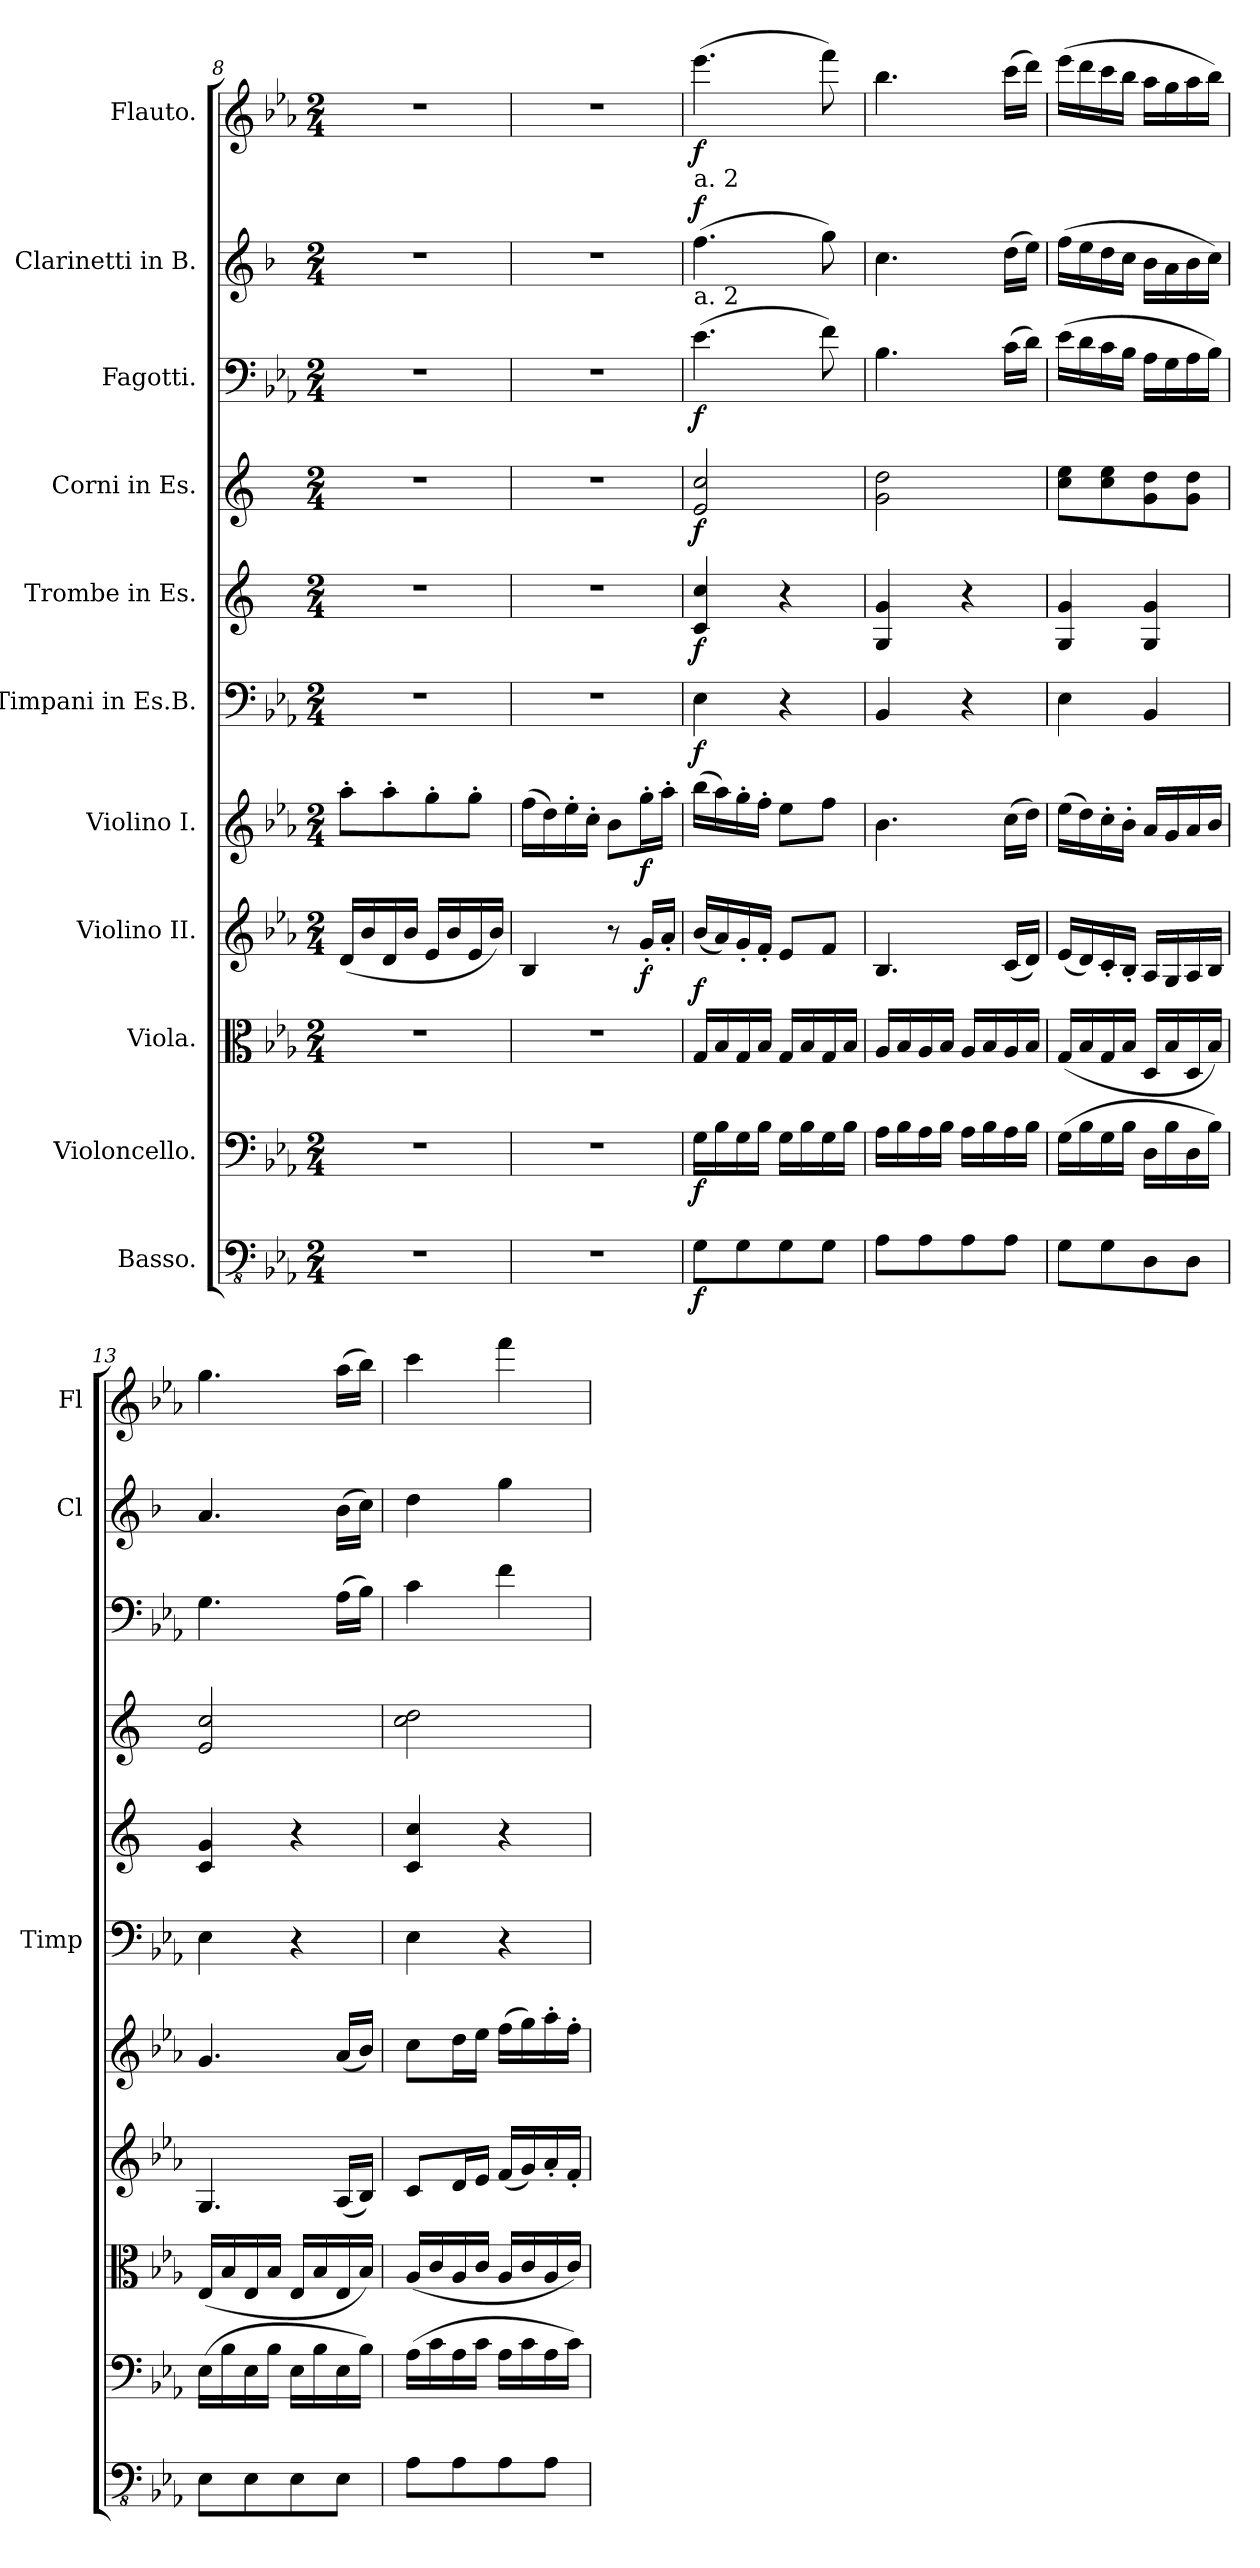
**kern	**dynam	**kern	**dynam	**kern	**text	**dynam	**kern	**dynam	**kern	**dynam	**kern	**dynam	**kern	**dynam	**kern	**dynam	**kern	**dynam	**kern	**text	**dynam	**kern	**dynam
*part11	*part11	*part10	*part10	*part9	*part9	*part9	*part8	*part8	*part7	*part7	*part6	*part6	*part5	*part5	*part4	*part4	*part3	*part3	*part2	*part2	*part2	*part1	*part1
*staff11	*staff11	*staff10	*staff10	*staff9	*staff9	*staff9	*staff8	*staff8	*staff7	*staff7	*staff6	*staff6	*staff5	*staff5	*staff4	*staff4	*staff3	*staff3	*staff2	*staff2	*staff2	*staff1	*staff1
*I"Basso.	*	*I"Violoncello.	*	*I"Viola.	*	*	*I"Violino II.	*	*I"Violino I.	*	*I"Timpani in Es.B.	*	*I"Trombe in Es.	*	*I"Corni in Es.	*	*I"Fagotti.	*	*I"Clarinetti in B.	*	*	*I"Flauto.	*
*	*	*	*	*	*	*	*	*	*	*	*I'Timp	*	*	*	*	*	*	*	*I'Cl	*	*	*I'Fl	*
*clefFv4	*	*clefF4	*	*clefC3	*	*	*clefG2	*	*clefG2	*	*clefF4	*	*clefG2	*	*clefG2	*	*clefF4	*	*clefG2	*	*	*clefG2	*
*	*	*	*	*	*	*	*	*	*	*	*	*	*ITrd1c2	*	*ITrd4c7	*	*	*	*ITrd1c2	*	*	*	*
*k[b-e-a-]	*	*k[b-e-a-]	*	*k[b-e-a-]	*	*	*k[b-e-a-]	*	*k[b-e-a-]	*	*k[b-e-a-]	*	*k[b-e-]	*	*k[b-]	*	*k[b-e-a-]	*	*k[b-e-a-]	*	*	*k[b-e-a-]	*
*M2/4	*	*M2/4	*	*M2/4	*	*	*M2/4	*	*M2/4	*	*M2/4	*	*M2/4	*	*M2/4	*	*M2/4	*	*M2/4	*	*	*M2/4	*
=8	=8	=8	=8	=8	=8	=8	=8	=8	=8	=8	=8	=8	=8	=8	=8	=8	=8	=8	=8	=8	=8	=8	=8
2r	.	2r	.	2r	.	.	(<16d/LL	.	8aa-'\L	.	2r	.	2r	.	2r	.	2r	.	2r	.	.	2r	.
.	.	.	.	.	.	.	16b-/	.	.	.	.	.	.	.	.	.	.	.	.	.	.	.	.
.	.	.	.	.	.	.	16d/	.	8aa-'\	.	.	.	.	.	.	.	.	.	.	.	.	.	.
.	.	.	.	.	.	.	16b-/JJ	.	.	.	.	.	.	.	.	.	.	.	.	.	.	.	.
.	.	.	.	.	.	.	16e-/LL	.	8gg'\	.	.	.	.	.	.	.	.	.	.	.	.	.	.
.	.	.	.	.	.	.	16b-/	.	.	.	.	.	.	.	.	.	.	.	.	.	.	.	.
.	.	.	.	.	.	.	16e-/	.	8gg'\J	.	.	.	.	.	.	.	.	.	.	.	.	.	.
.	.	.	.	.	.	.	16b-/JJ)	.	.	.	.	.	.	.	.	.	.	.	.	.	.	.	.
=9	=9	=9	=9	=9	=9	=9	=9	=9	=9	=9	=9	=9	=9	=9	=9	=9	=9	=9	=9	=9	=9	=9	=9
2r	.	2r	.	2r	.	.	4B-/	.	(>16ff\LL	.	2r	.	2r	.	2r	.	2r	.	2r	.	.	2r	.
.	.	.	.	.	.	.	.	.	16dd\)	.	.	.	.	.	.	.	.	.	.	.	.	.	.
.	.	.	.	.	.	.	.	.	16ee-'\	.	.	.	.	.	.	.	.	.	.	.	.	.	.
.	.	.	.	.	.	.	.	.	16cc'\JJ	.	.	.	.	.	.	.	.	.	.	.	.	.	.
.	.	.	.	.	.	.	8r	.	8b-\L	.	.	.	.	.	.	.	.	.	.	.	.	.	.
!	!	!	!	!	!	!	!	!LO:DY:b	!	!LO:DY:b	!	!	!	!	!	!	!	!	!	!	!	!	!
.	.	.	.	.	.	.	16g'/LL	f	16gg'\L	f	.	.	.	.	.	.	.	.	.	.	.	.	.
.	.	.	.	.	.	.	16a-'/JJ	.	16aa-'\JJ	.	.	.	.	.	.	.	.	.	.	.	.	.	.
=10	=10	=10	=10	=10	=10	=10	=10	=10	=10	=10	=10	=10	=10	=10	=10	=10	=10	=10	=10	=10	=10	=10	=10
!	!	!	!	!	!	!	!	!	!	!	!	!	!	!	!	!	!	!	!LO:TX:a:t=a. 2	!	!	!	!
!	!	!	!	!	!	!	!	!	!	!	!	!	!	!	!	!	!LO:TX:a:t=a. 2	!	!	!	!	!	!
!	!LO:DY:b	!	!LO:DY:b	!	!	!LO:DY:b	!	!	!	!	!	!LO:DY:b	!	!LO:DY:b	!	!LO:DY:b	!	!LO:DY:b	!	!	!LO:DY:b	!	!LO:DY:b
8GG\L	f	16G\LL	f	16G/LL	.	f	(<16b-/LL	.	(>16bb-\LL	.	4E-\	f	4B-/ 4b-/	f	2A/ 2f/	f	(>4.e-\	f	(>4.ee-\	.	f	(>4.eee-\	f
.	.	16B-\	.	16B-/	.	.	16a-/)	.	16aa-\)	.	.	.	.	.	.	.	.	.	.	.	.	.	.
8GG\	.	16G\	.	16G/	.	.	16g'/	.	16gg'\	.	.	.	.	.	.	.	.	.	.	.	.	.	.
.	.	16B-\JJ	.	16B-/JJ	.	.	16f'/JJ	.	16ff'\JJ	.	.	.	.	.	.	.	.	.	.	.	.	.	.
8GG\	.	16G\LL	.	16G/LL	.	.	8e-/L	.	8ee-\L	.	4r	.	4r	.	.	.	.	.	.	.	.	.	.
.	.	16B-\	.	16B-/	.	.	.	.	.	.	.	.	.	.	.	.	.	.	.	.	.	.	.
!	!	!	!	!	!	!	!	!	!	!	!	!	!	!	!	!	!	!	!	!LO:LY:b	!	!	!
8GG\J	.	16G\	.	16G/	.	.	8f/J	.	8ff\J	.	.	.	.	.	.	.	8f\)	.	8ff\)	.	.	8fff\)	.
.	.	16B-\JJ	.	16B-/JJ	.	.	.	.	.	.	.	.	.	.	.	.	.	.	.	.	.	.	.
!!LO:PB:g=z
=11	=11	=11	=11	=11	=11	=11	=11	=11	=11	=11	=11	=11	=11	=11	=11	=11	=11	=11	=11	=11	=11	=11	=11
8AA-\L	.	16A-\LL	.	16A-/LL	.	.	4.B-/	.	4.b-\	.	4BB-/	.	4F/ 4f/	.	2c\ 2g\	.	4.B-\	.	4.b-\	.	.	4.bb-\	.
.	.	16B-\	.	16B-/	.	.	.	.	.	.	.	.	.	.	.	.	.	.	.	.	.	.	.
8AA-\	.	16A-\	.	16A-/	.	.	.	.	.	.	.	.	.	.	.	.	.	.	.	.	.	.	.
.	.	16B-\JJ	.	16B-/JJ	.	.	.	.	.	.	.	.	.	.	.	.	.	.	.	.	.	.	.
8AA-\	.	16A-\LL	.	16A-/LL	.	.	.	.	.	.	4r	.	4r	.	.	.	.	.	.	.	.	.	.
.	.	16B-\	.	16B-/	.	.	.	.	.	.	.	.	.	.	.	.	.	.	.	.	.	.	.
8AA-\J	.	16A-\	.	16A-/	.	.	(<16c/LL	.	(>16cc\LL	.	.	.	.	.	.	.	(>16c\LL	.	(>16cc\LL	.	.	(>16ccc\LL	.
.	.	16B-\JJ	.	16B-/JJ	.	.	16d/JJ)	.	16dd\JJ)	.	.	.	.	.	.	.	16d\JJ)	.	16dd\JJ)	.	.	16ddd\JJ)	.
=12	=12	=12	=12	=12	=12	=12	=12	=12	=12	=12	=12	=12	=12	=12	=12	=12	=12	=12	=12	=12	=12	=12	=12
!	!	!	!	!	!LO:LY:b	!	!	!	!	!	!	!	!	!	!	!	!	!	!	!	!	!	!
8GG\L	.	(>16G\LL	.	(<16G/LL	.	.	(<16e-/LL	.	(>16ee-\LL	.	4E-\	.	4F/ 4f/	.	8f\ 8a\L	.	(>16e-\LL	.	(>16ee-\LL	.	.	(>16eee-\LL	.
.	.	16B-\	.	16B-/	.	.	16d/)	.	16dd\)	.	.	.	.	.	.	.	16d\	.	16dd\	.	.	16ddd\	.
8GG\	.	16G\	.	16G/	.	.	16c'/	.	16cc'\	.	.	.	.	.	8f\ 8a\	.	16c\	.	16cc\	.	.	16ccc\	.
.	.	16B-\JJ	.	16B-/JJ	.	.	16B-'/JJ	.	16b-'\JJ	.	.	.	.	.	.	.	16B-\JJ	.	16b-\JJ	.	.	16bb-\JJ	.
8DD\	.	16D\LL	.	16D/LL	.	.	16A-/LL	.	16a-/LL	.	4BB-/	.	4F/ 4f/	.	8c\ 8g\	.	16A-\LL	.	16a-\LL	.	.	16aa-\LL	.
.	.	16B-\	.	16B-/	.	.	16G/	.	16g/	.	.	.	.	.	.	.	16G\	.	16g\	.	.	16gg\	.
8DD\J	.	16D\	.	16D/	.	.	16A-/	.	16a-/	.	.	.	.	.	8c\ 8g\J	.	16A-\	.	16a-\	.	.	16aa-\	.
.	.	16B-\JJ)	.	16B-/JJ)	.	.	16B-/JJ	.	16b-/JJ	.	.	.	.	.	.	.	16B-\JJ)	.	16b-\JJ)	.	.	16bb-\JJ)	.
=13	=13	=13	=13	=13	=13	=13	=13	=13	=13	=13	=13	=13	=13	=13	=13	=13	=13	=13	=13	=13	=13	=13	=13
8EE-\L	.	(>16E-\LL	.	(<16E-/LL	.	.	4.G/	.	4.g/	.	4E-\	.	4B-/ 4f/	.	2A/ 2f/	.	4.G\	.	4.g/	.	.	4.gg\	.
.	.	16B-\	.	16B-/	.	.	.	.	.	.	.	.	.	.	.	.	.	.	.	.	.	.	.
8EE-\	.	16E-\	.	16E-/	.	.	.	.	.	.	.	.	.	.	.	.	.	.	.	.	.	.	.
.	.	16B-\JJ	.	16B-/JJ	.	.	.	.	.	.	.	.	.	.	.	.	.	.	.	.	.	.	.
8EE-\	.	16E-\LL	.	16E-/LL	.	.	.	.	.	.	4r	.	4r	.	.	.	.	.	.	.	.	.	.
.	.	16B-\	.	16B-/	.	.	.	.	.	.	.	.	.	.	.	.	.	.	.	.	.	.	.
8EE-\J	.	16E-\	.	16E-/	.	.	(<16A-/LL	.	(<16a-/LL	.	.	.	.	.	.	.	(>16A-\LL	.	(>16a-\LL	.	.	(>16aa-\LL	.
.	.	16B-\JJ)	.	16B-/JJ)	.	.	16B-/JJ)	.	16b-/JJ)	.	.	.	.	.	.	.	16B-\JJ)	.	16b-\JJ)	.	.	16bb-\JJ)	.
=14	=14	=14	=14	=14	=14	=14	=14	=14	=14	=14	=14	=14	=14	=14	=14	=14	=14	=14	=14	=14	=14	=14	=14
8AA-\L	.	(>16A-\LL	.	(<16A-/LL	.	.	8c/L	.	8cc\L	.	4E-\	.	4B-/ 4b-/	.	2f\ 2g\	.	4c\	.	4cc\	.	.	4ccc\	.
.	.	16c\	.	16c/	.	.	.	.	.	.	.	.	.	.	.	.	.	.	.	.	.	.	.
8AA-\	.	16A-\	.	16A-/	.	.	16d/L	.	16dd\L	.	.	.	.	.	.	.	.	.	.	.	.	.	.
.	.	16c\JJ	.	16c/JJ	.	.	16e-/JJ	.	16ee-\JJ	.	.	.	.	.	.	.	.	.	.	.	.	.	.
8AA-\	.	16A-\LL	.	16A-/LL	.	.	(<16f/LL	.	(>16ff\LL	.	4r	.	4r	.	.	.	4f\	.	4ff\	.	.	4fff\	.
.	.	16c\	.	16c/	.	.	16g/)	.	16gg\)	.	.	.	.	.	.	.	.	.	.	.	.	.	.
8AA-\J	.	16A-\	.	16A-/	.	.	16a-'/	.	16aa-'\	.	.	.	.	.	.	.	.	.	.	.	.	.	.
.	.	16c\JJ)	.	16c/JJ)	.	.	16f'/JJ	.	16ff'\JJ	.	.	.	.	.	.	.	.	.	.	.	.	.	.
=	=	=	=	=	=	=	=	=	=	=	=	=	=	=	=	=	=	=	=	=	=	=	=
*-	*-	*-	*-	*-	*-	*-	*-	*-	*-	*-	*-	*-	*-	*-	*-	*-	*-	*-	*-	*-	*-	*-	*-
